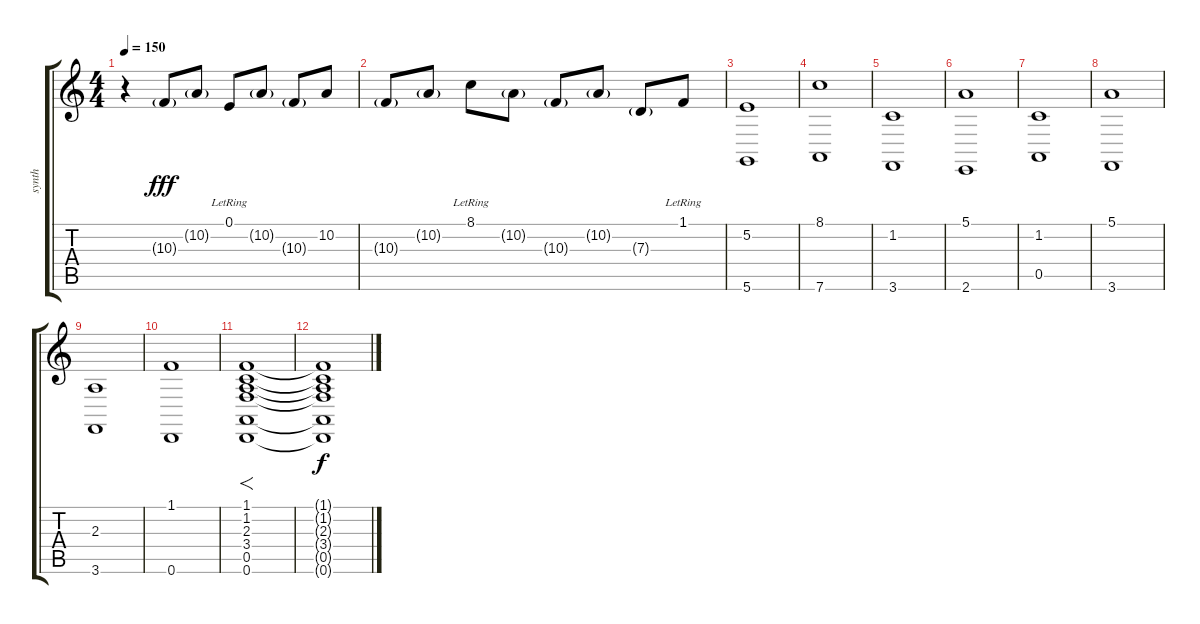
\track ("synth" "synth") {instrument lead1square}
\staff {score tabs}
\tuning (E4 B3 G3 D3 A2 D2) {hide}
\ts (4 4)
\tempo 150
\clef g2
\ks c
r.4{dy fff} 10.3{g}.8 10.2{g}.8 0.1{lr}.8 10.2{g}.8 10.3{g}.8 10.2.8 |
10.3{g}.8 10.2{g}.8 8.1{lr}.8 10.2{g}.8 10.3{g}.8 10.2{g}.8 7.3{g}.8 1.1{lr}.8 |
(5.2 5.6).1 |
(8.1 7.6).1 |
(1.2 3.6).1 |
(5.1 2.6).1 |
(1.2 0.5).1 |
(5.1 3.6).1 |
(2.3 3.6).1 |
(1.1 0.6).1 |
(1.1 1.2 2.3 3.4 0.5 0.6).1{f} |
(1.1{t} 1.2{t} 2.3{t} 3.4{t} 0.5{t} 0.6{t}).1{dy f}
